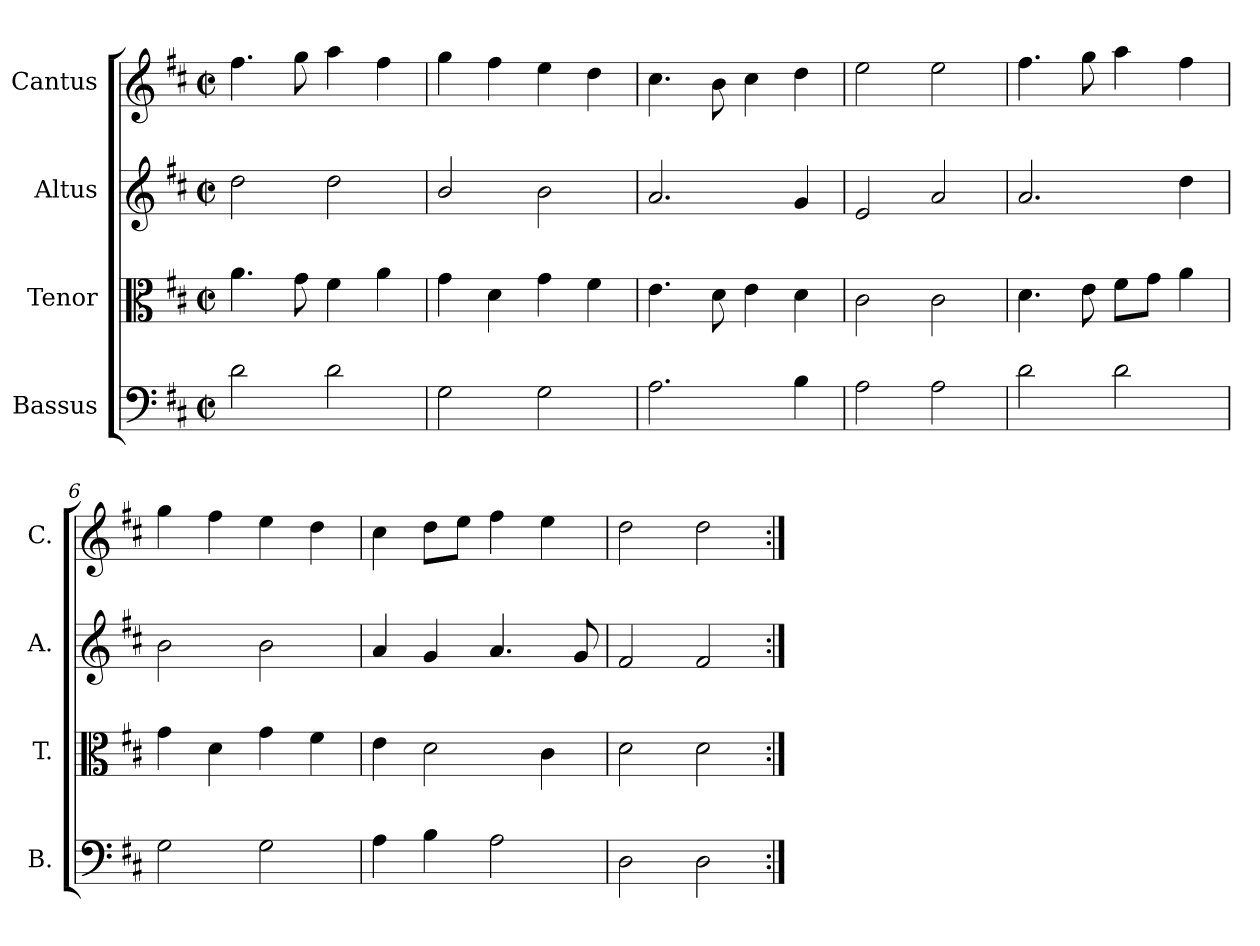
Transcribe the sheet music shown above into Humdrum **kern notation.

**kern	**kern	**kern	**kern
*part4	*part3	*part2	*part1
*staff4	*staff3	*staff2	*staff1
*I"Bassus	*I"Tenor	*I"Altus	*I"Cantus
*I'B.	*I'T.	*I'A.	*I'C.
*clefF4	*clefC3	*clefG2	*clefG2
*k[f#c#]	*k[f#c#]	*k[f#c#]	*k[f#c#]
*D:	*D:	*D:	*D:
*M2/2	*M2/2	*M2/2	*M2/2
*met(c|)	*met(c|)	*met(c|)	*met(c|)
=1	=1	=1	=1
2d\	4.a\	2dd\	4.ff#\
.	8g\	.	8gg\
2d\	4f#\	2dd\	4aa\
.	4a\	.	4ff#\
=2	=2	=2	=2
2G\	4g\	2b/	4gg\
.	4d\	.	4ff#\
2G\	4g\	2b\	4ee\
.	4f#\	.	4dd\
=3	=3	=3	=3
2.A\	4.e\	2.a/	4.cc#\
.	8d\	.	8b\
.	4e\	.	4cc#\
4B\	4d\	4g/	4dd\
=4	=4	=4	=4
2A\	2c#\	2e/	2ee\
2A\	2c#\	2a/	2ee\
!!LO:LB:g=z
=5	=5	=5	=5
2d\	4.d\	2.a/	4.ff#\
.	8e\	.	8gg\
2d\	8f#\L	.	4aa\
.	8g\J	.	.
.	4a\	4dd\	4ff#\
=6	=6	=6	=6
2G\	4g\	2b\	4gg\
.	4d\	.	4ff#\
2G\	4g\	2b\	4ee\
.	4f#\	.	4dd\
=7	=7	=7	=7
4A\	4e\	4a/	4cc#\
4B\	2d\	4g/	8dd\L
.	.	.	8ee\J
2A\	.	4.a/	4ff#\
.	4c#\	.	4ee\
.	.	8g/	.
=8	=8	=8	=8
2D\	2d\	2f#/	2dd\
2D\	2d\	2f#/	2dd\
=:|!	=:|!	=:|!	=:|!
*-	*-	*-	*-
